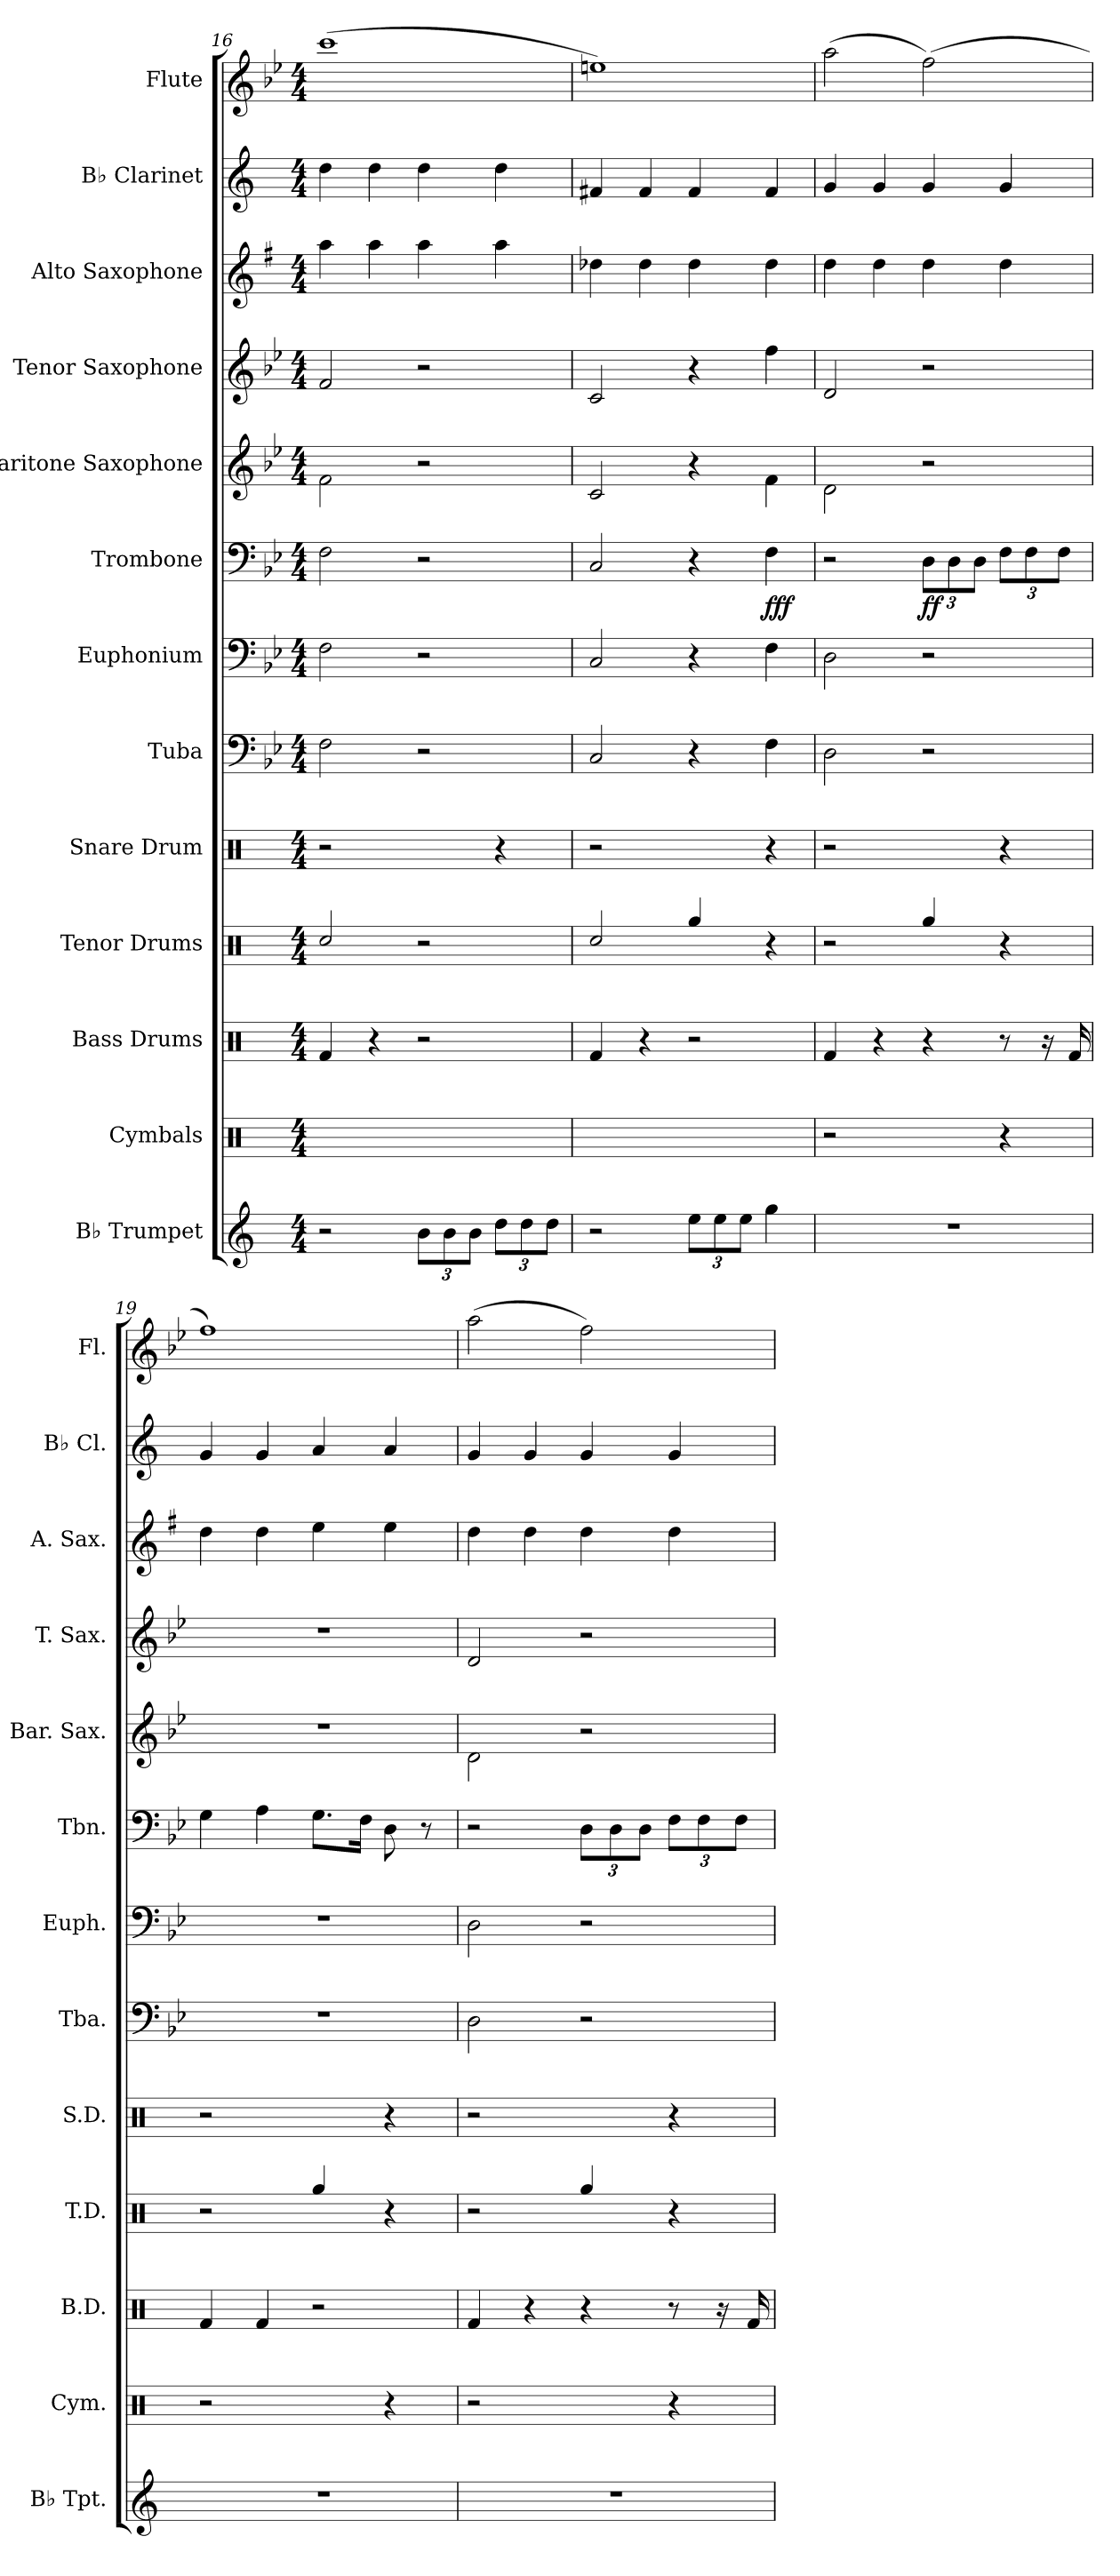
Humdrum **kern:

**kern	**kern	**kern	**kern	**kern	**kern	**kern	**kern	**dynam	**kern	**kern	**kern	**kern	**kern
*part13	*part12	*part11	*part10	*part9	*part8	*part7	*part6	*part6	*part5	*part4	*part3	*part2	*part1
*staff13	*staff12	*staff11	*staff10	*staff9	*staff8	*staff7	*staff6	*staff6	*staff5	*staff4	*staff3	*staff2	*staff1
*I"B♭ Trumpet	*I"Cymbals	*I"Bass Drums	*I"Tenor Drums	*I"Snare Drum	*I"Tuba	*I"Euphonium	*I"Trombone	*	*I"Baritone Saxophone	*I"Tenor Saxophone	*I"Alto Saxophone	*I"B♭ Clarinet	*I"Flute
*I'B♭ Tpt.	*I'Cym.	*I'B.D.	*I'T.D.	*I'S.D.	*I'Tba.	*I'Euph.	*I'Tbn.	*	*I'Bar. Sax.	*I'T. Sax.	*I'A. Sax.	*I'B♭ Cl.	*I'Fl.
*clefG2	*clefX	*clefX	*clefX	*clefX	*clefF4	*clefF4	*clefF4	*	*clefG2	*clefG2	*clefG2	*clefG2	*clefG2
*ITrd1c2	*	*	*	*	*	*	*	*	*ITrd12c21	*ITrd8c14	*ITrd5c9	*ITrd1c2	*
*k[b-e-]	*k[]	*k[]	*k[]	*k[]	*k[b-e-]	*k[b-e-]	*k[b-e-]	*	*k[b-e-]	*k[b-e-]	*k[b-e-]	*k[b-e-]	*k[b-e-]
*M4/4	*M4/4	*M4/4	*M4/4	*M4/4	*M4/4	*M4/4	*M4/4	*	*M4/4	*M4/4	*M4/4	*M4/4	*M4/4
=16	=16	=16	=16	=16	=16	=16	=16	=16	=16	=16	=16	=16	=16
2r	2R/	4Rf/	2Rcc/	2r	2F\	2F\	2F\	.	2F\	2F/	4cc\	4cc\	(1ccc
.	.	4r	.	.	.	.	.	.	.	.	4cc\	4cc\	.
*Xbrackettup	*	*	*	*	*	*	*	*	*	*	*	*	*
12a\L	2R/	2r	2r	4R/	2r	2r	2r	.	2r	2r	4cc\	4cc\	.
12a\	.	.	.	.	.	.	.	.	.	.	.	.	.
12a\J	.	.	.	.	.	.	.	.	.	.	.	.	.
12cc\L	.	.	.	4r	.	.	.	.	.	.	4cc\	4cc\	.
12cc\	.	.	.	.	.	.	.	.	.	.	.	.	.
12cc\J	.	.	.	.	.	.	.	.	.	.	.	.	.
=17	=17	=17	=17	=17	=17	=17	=17	=17	=17	=17	=17	=17	=17
2r	2R/	4Rf/	2Rcc/	2r	2C/	2C/	2C/	.	2C/	2C/	4f-X\	4en/	1een)
.	.	4r	.	.	.	.	.	.	.	.	4f-\	4e/	.
12dd\L	2R/	2r	4Rgg/	4R/	4r	4r	4r	.	4r	4r	4f-\	4e/	.
12dd\	.	.	.	.	.	.	.	.	.	.	.	.	.
12dd\J	.	.	.	.	.	.	.	.	.	.	.	.	.
!	!	!	!	!	!	!	!	!LO:DY:b	!	!	!	!	!
4ff\	.	.	4r	4r	4F\	4F\	4F\	fff	4F\	4f\	4f-\	4e/	.
!!LO:PB:g=z
=18	=18	=18	=18	=18	=18	=18	=18	=18	=18	=18	=18	=18	=18
1r	2r	4Rf/	2r	2r	2D\	2D\	2r	.	2D\	2D/	4f\	4f/	(2aa\
.	.	4r	.	.	.	.	.	.	.	.	4f\	4f/	.
*	*	*	*	*	*	*	*Xbrackettup	*	*	*	*	*	*
!	!	!	!	!	!	!	!	!LO:DY:b	!	!	!	!	!
.	4R/	4r	4Rgg/	4R/	2r	2r	12D\L	ff	2r	2r	4f\	4f/	(2ff\)
.	.	.	.	.	.	.	12D\	.	.	.	.	.	.
.	.	.	.	.	.	.	12D\J	.	.	.	.	.	.
.	4r	8r	4r	4r	.	.	12F\L	.	.	.	4f\	4f/	.
.	.	.	.	.	.	.	12F\	.	.	.	.	.	.
.	.	16r	.	.	.	.	.	.	.	.	.	.	.
.	.	.	.	.	.	.	12F\J	.	.	.	.	.	.
.	.	16Rf/	.	.	.	.	.	.	.	.	.	.	.
=19	=19	=19	=19	=19	=19	=19	=19	=19	=19	=19	=19	=19	=19
1r	2r	4Rf/	2r	2r	1r	1r	4G\	.	1r	1r	4f\	4f/	1ff)
.	.	4Rf/	.	.	.	.	4A\	.	.	.	4f\	4f/	.
.	4R/	2r	4Rgg/	4R/	.	.	8.G\L	.	.	.	4g\	4g/	.
.	.	.	.	.	.	.	16F\Jk	.	.	.	.	.	.
.	4r	.	4r	4r	.	.	8D\	.	.	.	4g\	4g/	.
.	.	.	.	.	.	.	8r	.	.	.	.	.	.
=20	=20	=20	=20	=20	=20	=20	=20	=20	=20	=20	=20	=20	=20
1r	2r	4Rf/	2r	2r	2D\	2D\	2r	.	2D\	2D/	4f\	4f/	(2aa\
.	.	4r	.	.	.	.	.	.	.	.	4f\	4f/	.
.	4R/	4r	4Rgg/	4R/	2r	2r	12D\L	.	2r	2r	4f\	4f/	2ff\)
.	.	.	.	.	.	.	12D\	.	.	.	.	.	.
.	.	.	.	.	.	.	12D\J	.	.	.	.	.	.
.	4r	8r	4r	4r	.	.	12F\L	.	.	.	4f\	4f/	.
.	.	.	.	.	.	.	12F\	.	.	.	.	.	.
.	.	16r	.	.	.	.	.	.	.	.	.	.	.
.	.	.	.	.	.	.	12F\J	.	.	.	.	.	.
.	.	16Rf/	.	.	.	.	.	.	.	.	.	.	.
=	=	=	=	=	=	=	=	=	=	=	=	=	=
*-	*-	*-	*-	*-	*-	*-	*-	*-	*-	*-	*-	*-	*-
